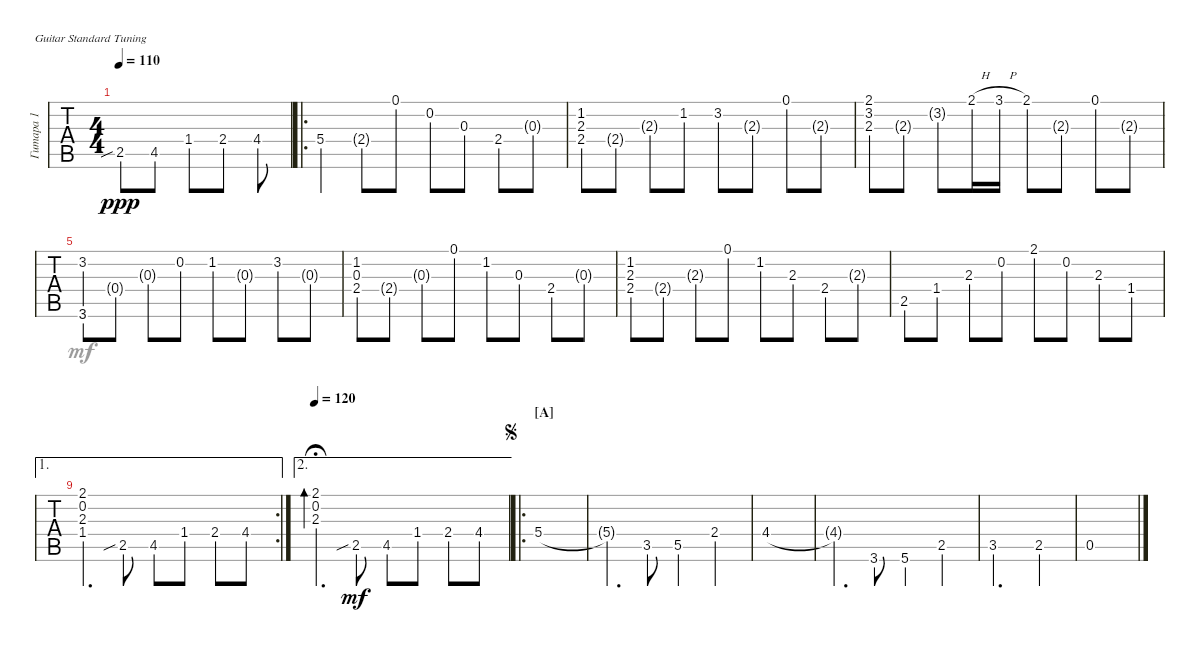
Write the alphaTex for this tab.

\defaultSystemsLayout 4
\bracketExtendMode groupsimilarinstruments
\multiTrackTrackNamePolicy hidden
\firstSystemTrackNameMode fullname
\otherSystemsTrackNameMode fullname
\otherSystemsTrackNameOrientation horizontal
\defaultBarNumberDisplay FirstOfSystem
\track ("Гитара 1" "E-Gt") {multiBarRest instrument distortionguitar}
\staff {tabs}
\tuning (E4 B3 G3 D3 A2 E2)
\voice
\ts (4 4)
\ac
\tempo 110
\clef g2
\ks eminor
2.5{sib ac}.8{dy ppp instrument distortionguitar} 4.5{ac}.8 1.4{ac}.8 2.4{ac}.8 4.4{ac}.8 |
\ro
5.4{ac}.4 2.4{g}.8 0.1{ac}.8 0.2{ac}.8 0.3{ac}.8 2.4{ac}.8 0.3{g}.8 |
(2.3 2.4 1.2).8 2.4{g}.8 2.3{g}.8 1.2{ac}.8 3.2{ac}.8 2.3{g}.8 0.1{ac}.8 2.3{g}.8 |
(2.1 3.2 2.3).8 2.3{g}.8 3.2{g}.8 2.1{h ac}.16 3.1{h ac}.16 2.1{ac}.8 2.3{g}.8 0.1.8 2.3{g}.8 |
(3.2 3.6).8 0.4{g}.8 0.3{g}.8 0.2{ac}.8 1.2{ac}.8 0.3{g}.8 3.2{ac}.8 0.3{g}.8 |
(1.2 0.3 2.4).8 2.4{g}.8 0.3{g}.8 0.1{ac}.8 1.2{ac}.8 0.3{ac}.8 2.4.8 0.3{g}.8 |
(1.2 2.3 2.4).8 2.4{g}.8 2.3{g}.8 0.1{ac}.8 1.2{ac}.8 2.3{ac}.8 2.4{ac}.8 2.3{g}.8 |
2.5{ac}.8 1.4{ac}.8 2.3{ac}.8 0.2{ac}.8 2.1{ac}.8 0.2{ac}.8 2.3{ac}.8 1.4{ac}.8 |
\ae 1
\rc 2
(2.1 2.3 0.2 1.4).4{d} 2.5{sib}.8 4.5.8 1.4.8 2.4.8 4.4.8 |
\ae 2
\tempo 120
(2.1 0.2 2.3).4{d bd 30 fermata (medium 0.5)} 2.5{sib}.8{dy mf} 4.5.8 1.4.8 2.4.8 4.4.8 |
\ro
\section ("A" "")
\jump segno
5.4.1 |
5.4{t}.4{d} 3.5.8 5.5.4 2.4.4 |
4.4.1 |
4.4{t}.4{d} 3.6.8 5.6.4 2.5.4 |
3.5.2{d} 2.5.4 |
0.5.1
\voice
\clef g2
\ottava regular
\simile none
\ks eminor
|
|
|
|
3.6.1 |
|
|
|
|
|
|
|
|
|
|
